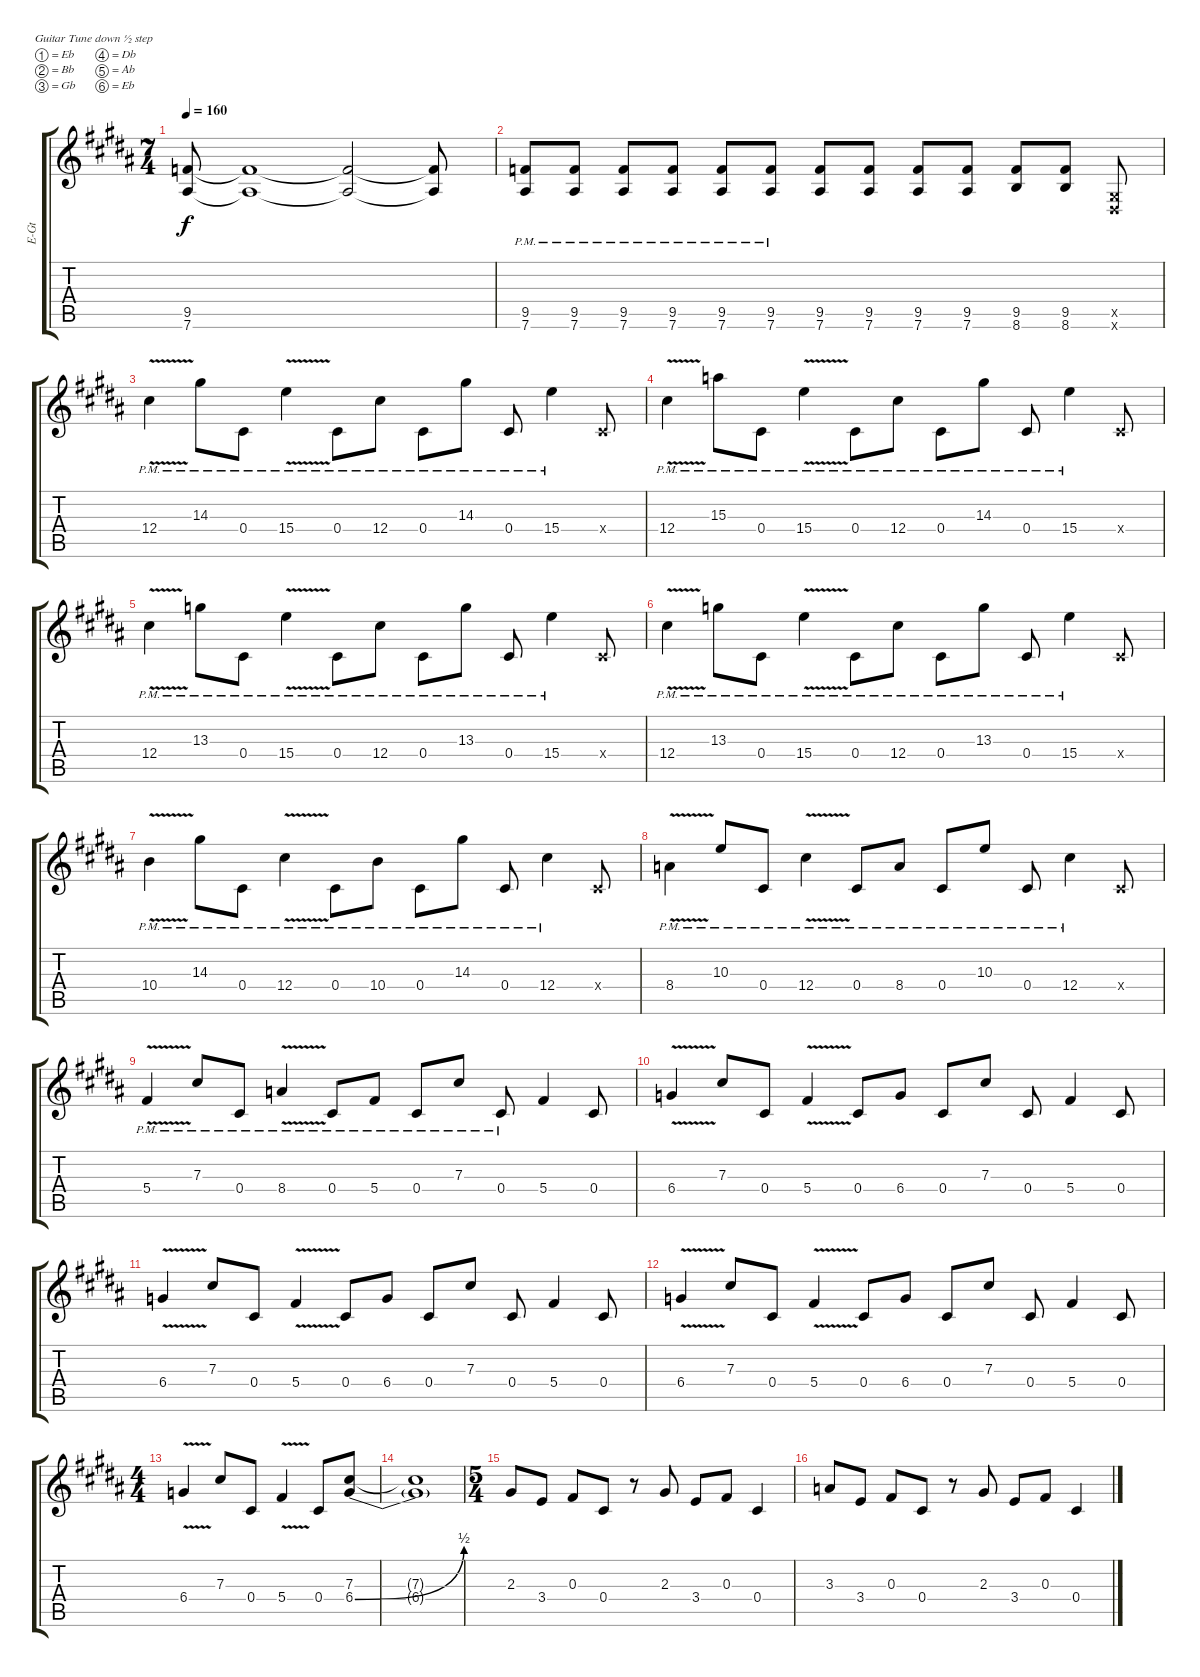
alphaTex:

\bracketExtendMode groupsimilarinstruments
\otherSystemsTrackNameOrientation horizontal
\track ("Electric Guitar 2" "E-Gt") {instrument distortionguitar}
\staff {score tabs}
\tuning (Eb4 Bb3 Gb3 Db3 Ab2 Eb2)
\ts (7 4)
\tempo 160
\clef g2
\ks b
(7.6{acc forcenatural} 9.5{acc b}).8{dy f beam Up} (9.5{t acc b} 7.6{t acc forcenatural}).1{beam Up} (9.5{t acc b} 7.6{t acc forcenatural}).2{beam Up} (9.5{t acc b} 7.6{t acc forcenatural}).8{beam Up} |
(9.5{pm acc b} 7.6{pm acc forcenatural}).8{beam Up} (9.5{pm acc b} 7.6{pm acc forcenatural}).8{beam Up} (9.5{pm acc b} 7.6{pm acc forcenatural}).8{beam Up} (9.5{pm acc b} 7.6{pm acc forcenatural}).8{beam Up} (9.5{pm acc b} 7.6{pm acc forcenatural}).8{beam Up} (9.5{pm acc b} 7.6{pm acc forcenatural}).8{beam Up} (7.6{acc forcenatural} 9.5{acc b}).8{beam Up} (7.6{acc forcenatural} 9.5{acc b}).8{beam Up} (7.6{acc forcenatural} 9.5{acc b}).8{beam Up} (7.6{acc forcenatural} 9.5{acc b}).8{beam Up} (8.6{acc forcenatural} 9.5{acc b}).8{beam Up} (9.5{acc b} 8.6{acc forcenatural}).8{beam Up} (0.5{x acc forcenatural} 0.6{x acc forcenatural}).8{beam Up} |
12.4{v pm acc forcenatural}.4{beam Down} 14.3{pm acc forcenatural}.8{beam Down} 0.4{pm acc forcenatural}.8{beam Down} 15.4{v pm acc forcenatural}.4{beam Down} 0.4{pm acc forcenatural}.8{beam Down} 12.4{pm acc forcenatural}.8{beam Down} 0.4{pm acc forcenatural}.8{beam Down} 14.3{pm acc forcenatural}.8{beam Down} 0.4{pm acc forcenatural}.8{beam Up} 15.4{pm acc forcenatural}.4{beam Down} 0.4{x acc forcenatural}.8{beam Up} |
12.4{v pm acc forcenatural}.4{beam Down} 15.3{pm acc b}.8{beam Down} 0.4{pm acc forcenatural}.8{beam Down} 15.4{v pm acc forcenatural}.4{beam Down} 0.4{pm acc forcenatural}.8{beam Down} 12.4{pm acc forcenatural}.8{beam Down} 0.4{pm acc forcenatural}.8{beam Down} 14.3{pm acc forcenatural}.8{beam Down} 0.4{pm acc forcenatural}.8{beam Up} 15.4{pm acc forcenatural}.4{beam Down} 0.4{x acc forcenatural}.8{beam Up} |
12.4{v pm acc forcenatural}.4{beam Down} 13.3{pm acc b}.8{beam Down} 0.4{pm acc forcenatural}.8{beam Down} 15.4{v pm acc forcenatural}.4{beam Down} 0.4{pm acc forcenatural}.8{beam Down} 12.4{pm acc forcenatural}.8{beam Down} 0.4{pm acc forcenatural}.8{beam Down} 13.3{pm acc b}.8{beam Down} 0.4{pm acc forcenatural}.8{beam Up} 15.4{pm acc forcenatural}.4{beam Down} 0.4{x acc forcenatural}.8{beam Up} |
12.4{v pm acc forcenatural}.4{beam Down} 13.3{pm acc b}.8{beam Down} 0.4{pm acc forcenatural}.8{beam Down} 15.4{v pm acc forcenatural}.4{beam Down} 0.4{pm acc forcenatural}.8{beam Down} 12.4{pm acc forcenatural}.8{beam Down} 0.4{pm acc forcenatural}.8{beam Down} 13.3{pm acc b}.8{beam Down} 0.4{pm acc forcenatural}.8{beam Up} 15.4{pm acc forcenatural}.4{beam Down} 0.4{x acc forcenatural}.8{beam Up} |
10.4{v pm acc forcenatural}.4{beam Down} 14.3{pm acc forcenatural}.8{beam Down} 0.4{pm acc forcenatural}.8{beam Down} 12.4{v pm acc forcenatural}.4{beam Down} 0.4{pm acc forcenatural}.8{beam Down} 10.4{pm acc forcenatural}.8{beam Down} 0.4{pm acc forcenatural}.8{beam Down} 14.3{pm acc forcenatural}.8{beam Down} 0.4{pm acc forcenatural}.8{beam Up} 12.4{pm acc forcenatural}.4{beam Down} 0.4{x acc forcenatural}.8{beam Up} |
8.4{v pm acc b}.4{beam Down} 10.3{pm acc forcenatural}.8{beam Up} 0.4{pm acc forcenatural}.8{beam Up} 12.4{v pm acc forcenatural}.4{beam Down} 0.4{pm acc forcenatural}.8{beam Up} 8.4{pm acc b}.8{beam Up} 0.4{pm acc forcenatural}.8{beam Up} 10.3{pm acc forcenatural}.8{beam Up} 0.4{pm acc forcenatural}.8{beam Up} 12.4{pm acc forcenatural}.4{beam Down} 0.4{x acc forcenatural}.8{beam Up} |
5.4{v pm acc forcenatural}.4{beam Up} 7.3{pm acc forcenatural}.8{beam Up} 0.4{pm acc forcenatural}.8{beam Up} 8.4{v pm acc b}.4{beam Up} 0.4{pm acc forcenatural}.8{beam Up} 5.4{pm acc forcenatural}.8{beam Up} 0.4{pm acc forcenatural}.8{beam Up} 7.3{pm acc forcenatural}.8{beam Up} 0.4{pm acc forcenatural}.8{beam Up} 5.4{acc forcenatural}.4{beam Up} 0.4{acc forcenatural}.8{beam Up} |
6.4{v acc b}.4{beam Up} 7.3{acc forcenatural}.8{beam Up} 0.4{acc forcenatural}.8{beam Up} 5.4{v acc forcenatural}.4{beam Up} 0.4{acc forcenatural}.8{beam Up} 6.4{acc b}.8{beam Up} 0.4{acc forcenatural}.8{beam Up} 7.3{acc forcenatural}.8{beam Up} 0.4{acc forcenatural}.8{beam Up} 5.4{acc forcenatural}.4{beam Up} 0.4{acc forcenatural}.8{beam Up} |
6.4{v acc b}.4{beam Up} 7.3{acc forcenatural}.8{beam Up} 0.4{acc forcenatural}.8{beam Up} 5.4{v acc forcenatural}.4{beam Up} 0.4{acc forcenatural}.8{beam Up} 6.4{acc b}.8{beam Up} 0.4{acc forcenatural}.8{beam Up} 7.3{acc forcenatural}.8{beam Up} 0.4{acc forcenatural}.8{beam Up} 5.4{acc forcenatural}.4{beam Up} 0.4{acc forcenatural}.8{beam Up} |
6.4{v acc b}.4{beam Up} 7.3{acc forcenatural}.8{beam Up} 0.4{acc forcenatural}.8{beam Up} 5.4{v acc forcenatural}.4{beam Up} 0.4{acc forcenatural}.8{beam Up} 6.4{acc b}.8{beam Up} 0.4{acc forcenatural}.8{beam Up} 7.3{acc forcenatural}.8{beam Up} 0.4{acc forcenatural}.8{beam Up} 5.4{acc forcenatural}.4{beam Up} 0.4{acc forcenatural}.8{beam Up} |
\ts (4 4)
\beaming (8 2 2 2 2)
6.4{v acc b}.4{beam Up} 7.3{acc forcenatural}.8{beam Up} 0.4{acc forcenatural}.8{beam Up} 5.4{v acc forcenatural}.4{beam Up} 0.4{acc forcenatural}.8{beam Up} (6.4{be (bend 0 0 27.599999999999998 2) acc b} 7.3{acc forcenatural}).8{beam Up} |
(6.4{t} 7.3{t acc forcenatural}).1{beam Down} |
\ts (5 4)
2.3{acc forcenatural}.8{beam Up} 3.4{acc forcenatural}.8{beam Up} 0.3{acc forcenatural}.8{beam Up} 0.4{acc forcenatural}.8{beam Up} r.8{beam Up} 2.3{acc forcenatural}.8{beam Up} 3.4{acc forcenatural}.8{beam Up} 0.3{acc forcenatural}.8{beam Up} 0.4{acc forcenatural}.4{beam Up} |
3.3{acc b}.8{beam Up} 3.4{acc forcenatural}.8{beam Up} 0.3{acc forcenatural}.8{beam Up} 0.4{acc forcenatural}.8{beam Up} r.8{beam Up} 2.3{acc forcenatural}.8{beam Up} 3.4{acc forcenatural}.8{beam Up} 0.3{acc forcenatural}.8{beam Up} 0.4{acc forcenatural}.4{beam Up}
